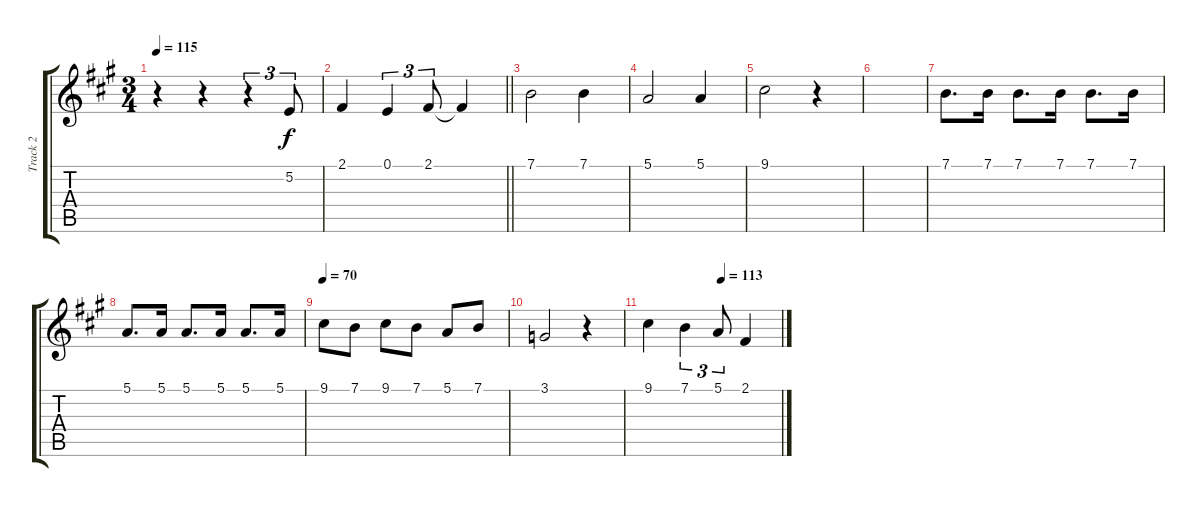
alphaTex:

\track ("Track 2" "Track 2") {instrument tenorsax}
\staff {score tabs}
\tuning (E4 B3 G3 D3 A2 E2) {hide}
\ts (3 4)
\tempo 115
\clef g2
\ks a
r.4{dy f} r.4 r.4{tu (3 2)} 5.2.8{tu (3 2)} |
\barLineRight lightlight
2.1.4 0.1.4{tu (3 2)} 2.1.8{tu (3 2)} 2.1{t}.4 |
7.1.2 7.1.4 |
5.1.2 5.1.4 |
9.1.2 r.4 |
|
7.1.8{d} 7.1.16 7.1.8{d} 7.1.16 7.1.8{d} 7.1.16 |
5.1.8{d} 5.1.16 5.1.8{d} 5.1.16 5.1.8{d} 5.1.16 |
\tempo 70
9.1.8 7.1.8 9.1.8 7.1.8 5.1.8 7.1.8 |
3.1.2 r.4 |
\tempo (113 0.5555555555555556)
9.1.4 7.1.4{tu (3 2)} 5.1.8{tu (3 2)} 2.1.4
